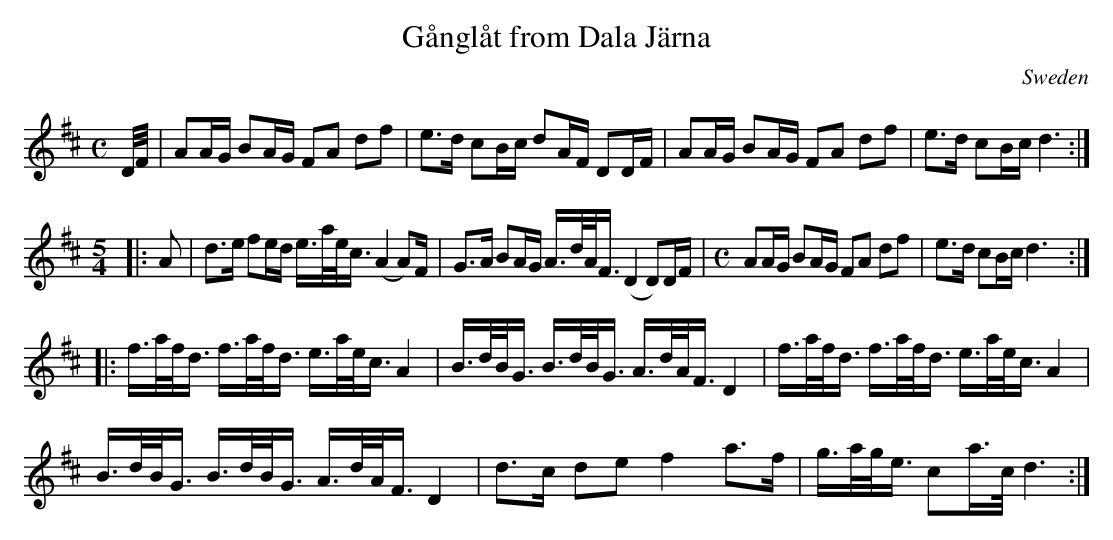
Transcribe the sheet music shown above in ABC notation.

X:1
T:Gånglåt from Dala Järna
L:1/16
M:C
O:Sweden
K:D major
D/F/ | \
A2AG B2AG F2A2 d2f2|e3d c2Bc d2AF D2DF | \
A2AG B2AG F2A2 d2f2 | e3d c2Bc d6 :|
M:5/4
L:1/16
|:A2 |\
d3e f2ed e>ae<c (A4 A2)F | \
G3A B2AG A>dA<F (D4 D2)DF | \
M:C
L:1/16
A2AG B2AG F2A2 d2f2 | e3d c2Bc d6 :|
|:\
f>af<d f>af<d e>ae<c A4 | \
B>dB<G B>dB<G A>dA<F D4 |\
f>af<d f>af<d e>ae<c A4 |
B>dB<G B>dB<G A>dA<F D4 | \
d3c d2e2 f4 a3f | g>ag<e c2a>c d6 :|
